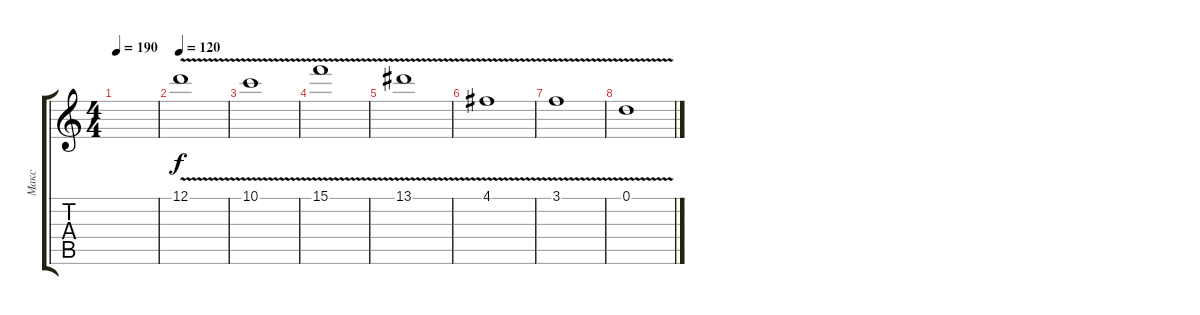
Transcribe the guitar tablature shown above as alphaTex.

\track ("Макс" "Макс") {instrument distortionguitar}
\staff {score tabs}
\tuning (D4 A3 F3 C3 G2 C2) {hide}
\ts (4 4)
\tempo 190
\clef g2
\ks c
|
\tempo 120
12.1{v}.1 |
10.1{v}.1 |
15.1{v}.1 |
13.1{v}.1 |
4.1{v}.1 |
3.1{v}.1 |
0.1{v}.1
